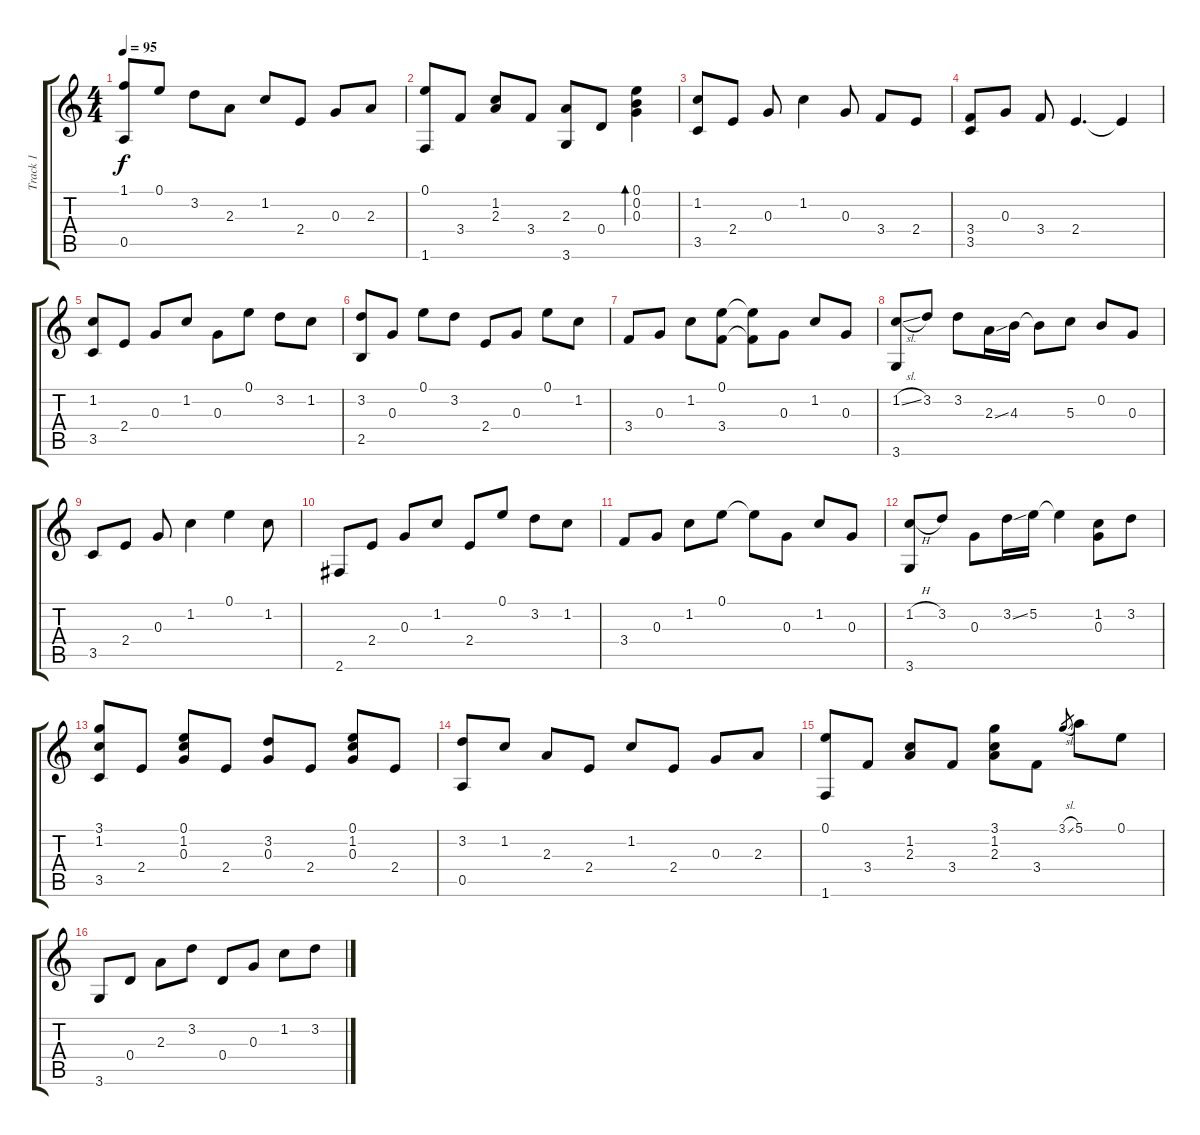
\track ("Track 1" "Track 1") {instrument acousticguitarsteel}
\staff {score tabs}
\tuning (E4 B3 G3 D3 A2 E2) {hide}
\ts (4 4)
\tempo 95
\clef g2
\ks c
(1.1 0.5).8{dy f} 0.1.8 3.2.8 2.3.8 1.2.8 2.4.8 0.3.8 2.3.8 |
(0.1 1.6).8 3.4.8 (1.2 2.3).8 3.4.8 (2.3 3.6).8 0.4.8 (0.1 0.2 0.3).4{bd 60} |
(1.2 3.5).8 2.4.8 0.3.8 1.2.4 0.3.8 3.4.8 2.4.8 |
(3.4 3.5).8 0.3.8 3.4.8 2.4.4{d} 2.4{t}.4 |
(1.2 3.5).8 2.4.8 0.3.8 1.2.8 0.3.8 0.1.8 3.2.8 1.2.8 |
(3.2 2.5).8 0.3.8 0.1.8 3.2.8 2.4.8 0.3.8 0.1.8 1.2.8 |
3.4.8 0.3.8 1.2.8 (0.1 3.4).8 (0.1{t} 3.4{t}).8 0.3.8 1.2.8 0.3.8 |
(1.2{sl} 3.6).8 3.2.8 3.2.8 2.3{ss}.16 4.3.16 4.3{t}.8 5.3.8 0.2.8 0.3.8 |
3.5.8 2.4.8 0.3.8 1.2.4 0.1.4 1.2.8 |
2.6.8 2.4.8 0.3.8 1.2.8 2.4.8 0.1.8 3.2.8 1.2.8 |
3.4.8 0.3.8 1.2.8 0.1.8 0.1{t}.8 0.3.8 1.2.8 0.3.8 |
(1.2{h} 3.6).8 3.2.8 0.3.8 3.2{ss}.16 5.2.16 5.2{t}.4 (1.2 0.3).8 3.2.8 |
(3.1 1.2 3.5).8 2.4.8 (0.1 1.2 0.3).8 2.4.8 (3.2 0.3).8 2.4.8 (0.1 1.2 0.3).8 2.4.8 |
(3.2 0.5).8 1.2.8 2.3.8 2.4.8 1.2.8 2.4.8 0.3.8 2.3.8 |
(0.1 1.6).8 3.4.8 (1.2 2.3).8 3.4.8 (3.1 1.2 2.3).8 3.4.8 3.1{sl}.8{gr} 5.1.8 0.1.8 |
3.6.8 0.4.8 2.3.8 3.2.8 0.4.8 0.3.8 1.2.8 3.2.8
